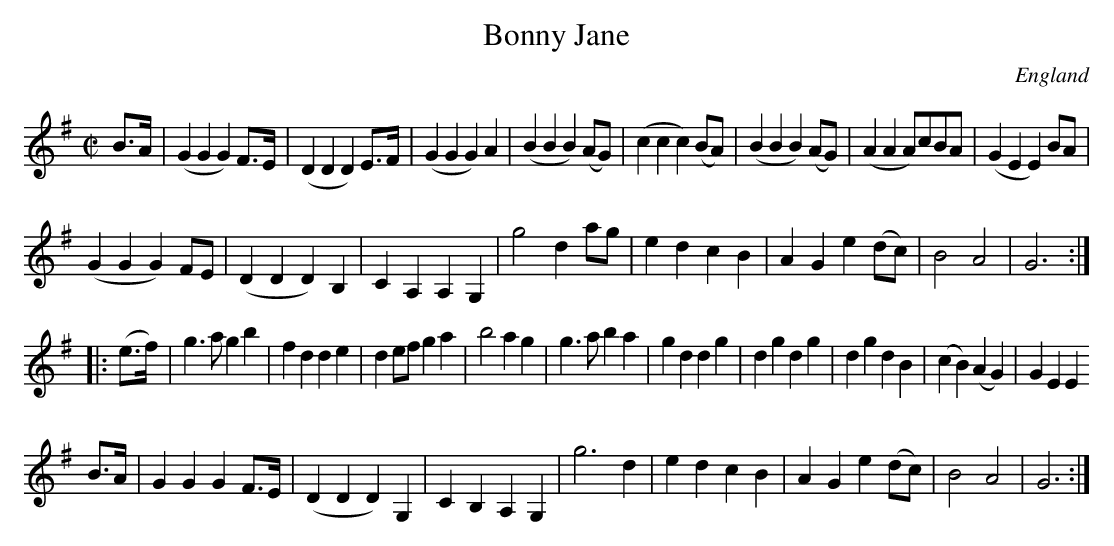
X:1
T:Bonny Jane
L:1/8
M:C|
O:England
K:G major
B>A | \
(G2G2 G2)F>E | (D2D2 D2)E>F  | (G2G2 G2)A2  | (B2B2 B2)(AG)| \
(c2c2 c2)(BA)| (B2B2 B2)(AG) | (A2A2 A)cBA  | (G2E2 E2)BA  |
(G2G2 G2)FE  | (D2D2 D2)B,2  | C2A,2 A,2G,2 | g4 d2ag  | \
e2d2 c2B2 | A2G2 e2(dc) | B4A4 | G6 ::
(e>f)| \
g3a g2b2 | f2d2 d2e2 | d2ef g2a2 | b4 a2g2   |  \
g3a b2a2 | g2d2 d2g2 | d2g2 d2g2 | d2g2 d2B2 | (c2B2) (A2G2) | G2E2 E2
B>A | \
G2G2 G2F>E | (D2D2 D2)G,2 | \
C2B,2 A,2G,2 | g6 d2 | e2d2 c2B2 | A2G2 e2(dc) | B4A4 | G6 :|
